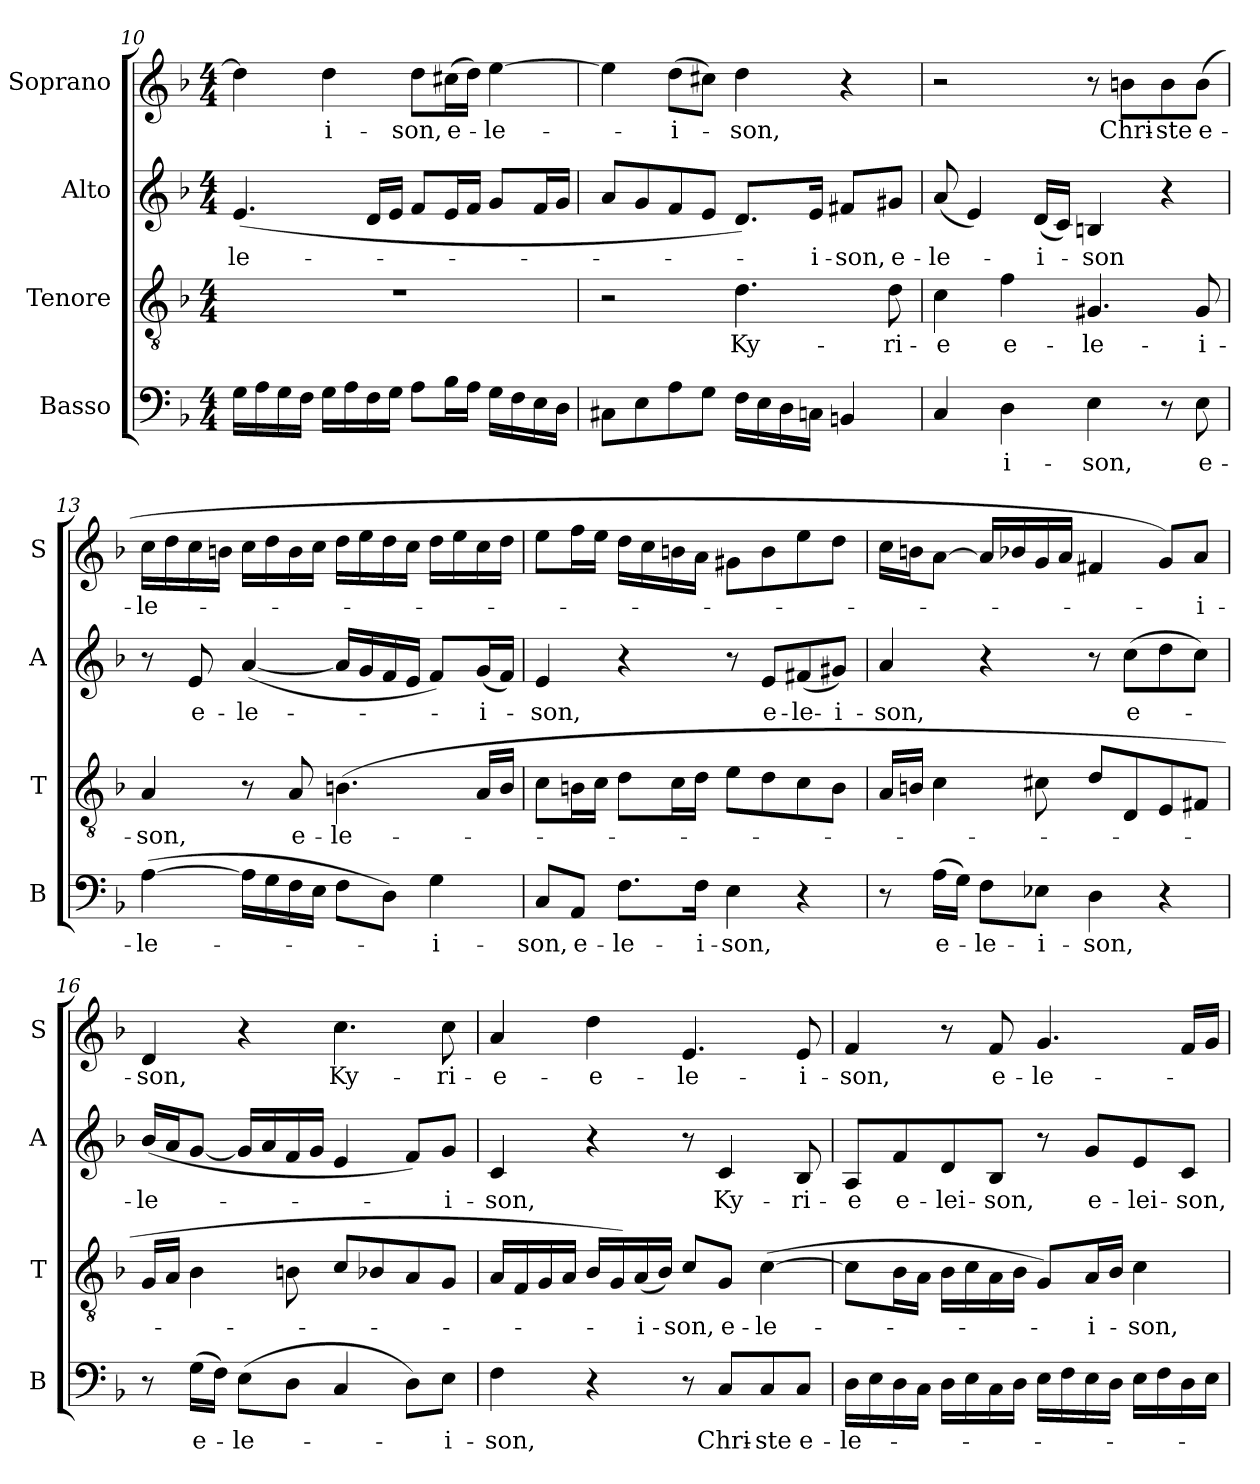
**kern	**text	**kern	**text	**kern	**text	**kern	**text
*part4	*part4	*part3	*part3	*part2	*part2	*part1	*part1
*staff4	*staff4	*staff3	*staff3	*staff2	*staff2	*staff1	*staff1
*I"Basso	*	*I"Tenore	*	*I"Alto	*	*I"Soprano	*
*I'B	*	*I'T	*	*I'A	*	*I'S	*
!!LO:PB:g=z
*clefF4	*	*clefGv2	*	*clefG2	*	*clefG2	*
*k[b-]	*	*k[b-]	*	*k[b-]	*	*k[b-]	*
*d:	*	*d:	*	*d:	*	*d:	*
*M4/4	*	*M4/4	*	*M4/4	*	*M4/4	*
=10	=10	=10	=10	=10	=10	=10	=10
!	!	!	!	!	!LO:LY:b	!	!
16G\LL	.	1r	.	(<4.e/	-le-	4dd\]	.
16A\	.	.	.	.	.	.	.
16G\	.	.	.	.	.	.	.
16F\JJ	.	.	.	.	.	.	.
!	!	!	!	!	!	!	!LO:LY:b
16G\LL	.	.	.	.	.	4dd\	-i-
16A\	.	.	.	.	.	.	.
16F\	.	.	.	16d/LL	.	.	.
16G\JJ	.	.	.	16e/JJ	.	.	.
!	!	!	!	!	!	!	!LO:LY:b
8A\L	.	.	.	8f/L	.	8dd\L	-son,
!	!	!	!	!	!	!	!LO:LY:b
16B-\L	.	.	.	16e/L	.	(>16cc#X\L	e-
16A\JJ	.	.	.	16f/JJ	.	16dd\JJ)	.
!	!	!	!	!	!	!	!LO:LY:b
16G\LL	.	.	.	8g/L	.	[4ee\	-le-
16F\	.	.	.	.	.	.	.
16E\	.	.	.	16f/L	.	.	.
16D\JJ	.	.	.	16g/JJ	.	.	.
=11	=11	=11	=11	=11	=11	=11	=11
8C#X\L	.	2r	.	8a/L	.	4ee\]	.
8E\	.	.	.	8g/	.	.	.
!	!	!	!	!	!	!	!LO:LY:b
8A\	.	.	.	8f/	.	(>8dd\L	-i-
8G\J	.	.	.	8e/J	.	8cc#X\J)	.
!	!	!	!LO:LY:b	!	!	!	!LO:LY:b
16F\LL	.	4.d\	Ky-	8.d/L)	.	4dd\	-son,
16E\	.	.	.	.	.	.	.
16D\	.	.	.	.	.	.	.
!	!	!	!	!	!LO:LY:b	!	!
16Cn\JJ	.	.	.	16e/Jk	-i-	.	.
!	!	!	!	!	!LO:LY:b	!	!
4BBn/	.	.	.	8f#X/L	-son,	4r	.
!	!	!	!LO:LY:b	!	!LO:LY:b	!	!
.	.	8d\	-ri-	8g#X/J	e-	.	.
=12	=12	=12	=12	=12	=12	=12	=12
!	!	!	!LO:LY:b	!	!LO:LY:b	!	!
4C/	.	4c\	-e	(<8a/	-le-	2r	.
.	.	.	.	4e/)	.	.	.
!	!LO:LY:b	!	!LO:LY:b	!	!	!	!
4D\	-i-	4f\	e-	.	.	.	.
!	!	!	!	!	!LO:LY:b	!	!
.	.	.	.	(<16d/LL	-i-	.	.
.	.	.	.	16c/JJ)	.	.	.
!	!LO:LY:b	!	!LO:LY:b	!	!LO:LY:b	!	!
4E\	-son,	4.G#X/	-le-	4Bn/	-son	8r	.
!	!	!	!	!	!	!	!LO:LY:b
.	.	.	.	.	.	8bn\L	Chri-
!	!	!	!	!	!	!	!LO:LY:b
8r	.	.	.	4r	.	8b\	-ste
!	!LO:LY:b	!	!LO:LY:b	!	!	!	!LO:LY:b
8E\	e-	8G#/	-i-	.	.	(>8b\J	e-
!!LO:LB:g=z
=13	=13	=13	=13	=13	=13	=13	=13
!	!LO:LY:b	!	!LO:LY:b	!	!	!	!LO:LY:b
(>[4A\	-le-	4A/	-son,	8r	.	16cc\LL	-le-
.	.	.	.	.	.	16dd\	.
!	!	!	!	!	!LO:LY:b	!	!
.	.	.	.	8e/	e-	16cc\	.
.	.	.	.	.	.	16bn\JJ	.
!	!	!	!	!	!LO:LY:b	!	!
16A\LL]	.	8r	.	(<[4a/	-le-	16cc\LL	.
16G\	.	.	.	.	.	16dd\	.
!	!	!	!LO:LY:b	!	!	!	!
16F\	.	8A/	e-	.	.	16b\	.
16E\JJ	.	.	.	.	.	16cc\JJ	.
!	!	!	!LO:LY:b	!	!	!	!
8F\L	.	(>4.Bn\	-le-	16a/LL]	.	16dd\LL	.
.	.	.	.	16g/	.	16ee\	.
8D\J)	.	.	.	16f/	.	16dd\	.
.	.	.	.	16e/JJ	.	16cc\JJ	.
!	!LO:LY:b	!	!	!	!	!	!
4G\	-i-	.	.	8f/L)	.	16dd\LL	.
.	.	.	.	.	.	16ee\	.
!	!	!	!	!	!LO:LY:b	!	!
.	.	16A/LL	.	(<16g/L	-i-	16cc\	.
.	.	16B/JJ	.	16f/JJ)	.	16dd\JJ	.
=14	=14	=14	=14	=14	=14	=14	=14
!	!LO:LY:b	!	!	!	!LO:LY:b	!	!
8C/L	-son,	8c\L	.	4e/	-son,	8ee\L	.
!	!LO:LY:b	!	!	!	!	!	!
8AA/J	e-	16Bn\L	.	.	.	16ff\L	.
.	.	16c\JJ	.	.	.	16ee\JJ	.
!	!LO:LY:b	!	!	!	!	!	!
8.F\L	-le-	8d\L	.	4r	.	16dd\LL	.
.	.	.	.	.	.	16cc\	.
.	.	16c\L	.	.	.	16bn\	.
!	!LO:LY:b	!	!	!	!	!	!
16F\Jk	-i-	16d\JJ	.	.	.	16a\JJ	.
!	!LO:LY:b	!	!	!	!	!	!
4E\	-son,	8e\L	.	8r	.	8g#X\L	.
!	!	!	!	!	!LO:LY:b	!	!
.	.	8d\	.	8e/L	e-	8b\	.
!	!	!	!	!	!LO:LY:b	!	!
4r	.	8c\	.	(<8f#X/	-le-	8ee\	.
!	!	!	!	!	!LO:LY:b	!	!
.	.	8B\J	.	8g#X/J)	-i-	8dd\J	.
=15	=15	=15	=15	=15	=15	=15	=15
!	!	!	!	!	!LO:LY:b	!	!
8r	.	16A/LL	.	4a/	-son,	16cc\LL	.
.	.	16Bn/JJ	.	.	.	16bn\J	.
!	!LO:LY:b	!	!	!	!	!	!
(>16A\LL	e-	4c\	.	.	.	[8a\J	.
16G\JJ)	.	.	.	.	.	.	.
!	!LO:LY:b	!	!	!	!	!	!
8F\L	-le-	.	.	4r	.	16a/LL]	.
.	.	.	.	.	.	16b-X/	.
!	!LO:LY:b	!	!	!	!	!	!
8E-X\J	-i-	8c#X\	.	.	.	16g/	.
.	.	.	.	.	.	16a/JJ	.
!	!LO:LY:b	!	!	!	!	!	!
4D\	-son,	8d/L	.	8r	.	4f#X/	.
!	!	!	!	!	!LO:LY:b	!	!
.	.	8D/	.	(>8cc\L	e-	.	.
4r	.	8E/	.	8dd\	.	8g/L)	.
!	!	!	!	!	!	!	!LO:LY:b
.	.	8F#X/J	.	8cc\J)	.	8a/J	-i-
!!LO:LB:g=z
=16	=16	=16	=16	=16	=16	=16	=16
!	!	!	!	!	!LO:LY:b	!	!LO:LY:b
8r	.	16G/LL	.	(<16b-/LL	-le-	4d/	-son,
.	.	16A/JJ	.	16a/J	.	.	.
!	!LO:LY:b	!	!	!	!	!	!
(>16G\LL	e-	4B-\	.	[8g/J	.	.	.
16F\JJ)	.	.	.	.	.	.	.
!	!LO:LY:b	!	!	!	!	!	!
(>8E\L	-le-	.	.	16g/LL]	.	4r	.
.	.	.	.	16a/	.	.	.
8D\J	.	8Bn\	.	16f/	.	.	.
.	.	.	.	16g/JJ	.	.	.
!	!	!	!	!	!	!	!LO:LY:b
4C/	.	8c/L	.	4e/	.	4.cc\	Ky-
.	.	8B-X/	.	.	.	.	.
8D\L)	.	8A/	.	8f/L)	.	.	.
!	!LO:LY:b	!	!	!	!LO:LY:b	!	!LO:LY:b
8E\J	-i-	8G/J	.	8g/J	-i-	8cc\	-ri-
=17	=17	=17	=17	=17	=17	=17	=17
!	!LO:LY:b	!	!	!	!LO:LY:b	!	!LO:LY:b
4F\	-son,	16A/LL	.	4c/	-son,	4a/	-e-
.	.	16F/	.	.	.	.	.
.	.	16G/	.	.	.	.	.
.	.	16A/JJ	.	.	.	.	.
!	!	!	!	!	!	!	!LO:LY:b
4r	.	16B-/LL	.	4r	.	4dd\	-e-
.	.	16G/)	.	.	.	.	.
!	!	!	!LO:LY:b	!	!	!	!
.	.	(<16A/	-i-	.	.	.	.
.	.	16B-/JJ)	.	.	.	.	.
!	!	!	!LO:LY:b	!	!	!	!LO:LY:b
8r	.	8c/L	-son,	8r	.	4.e/	-le-
!	!LO:LY:b	!	!LO:LY:b	!	!LO:LY:b	!	!
8C/L	Chri-	8G/J	e-	4c/	Ky-	.	.
!	!LO:LY:b	!	!LO:LY:b	!	!	!	!
8C/	-ste	(>[4c\	-le-	.	.	.	.
!	!LO:LY:b	!	!	!	!LO:LY:b	!	!LO:LY:b
8C/J	e-	.	.	8B-/	-ri-	8e/	-i-
=18	=18	=18	=18	=18	=18	=18	=18
!	!LO:LY:b	!	!	!	!LO:LY:b	!	!LO:LY:b
16D\LL	-le-	8c\L]	.	8A/L	-e	4f/	-son,
16E\	.	.	.	.	.	.	.
!	!	!	!	!	!LO:LY:b	!	!
16D\	.	16B-\L	.	8f/	e-	.	.
16C\JJ	.	16A\JJ	.	.	.	.	.
!	!	!	!	!	!LO:LY:b	!	!
16D\LL	.	16B-\LL	.	8d/	-lei-	8r	.
16E\	.	16c\	.	.	.	.	.
!	!	!	!	!	!LO:LY:b	!	!LO:LY:b
16C\	.	16A\	.	8B-/J	-son,	8f/	e-
16D\JJ	.	16B-\JJ	.	.	.	.	.
!	!	!	!	!	!	!	!LO:LY:b
16E\LL	.	8G/L)	.	8r	.	4.g/	-le-
16F\	.	.	.	.	.	.	.
!	!	!	!LO:LY:b	!	!LO:LY:b	!	!
16E\	.	16A/L	-i-	8g/L	e-	.	.
16D\JJ	.	16B-/JJ	.	.	.	.	.
!	!	!	!LO:LY:b	!	!LO:LY:b	!	!
16E\LL	.	4c\	-son,	8e/	-lei-	.	.
16F\	.	.	.	.	.	.	.
!	!	!	!	!	!LO:LY:b	!	!
16D\	.	.	.	8c/J	-son,	16f/LL	.
16E\JJ	.	.	.	.	.	16g/JJ	.
=	=	=	=	=	=	=	=
*-	*-	*-	*-	*-	*-	*-	*-
